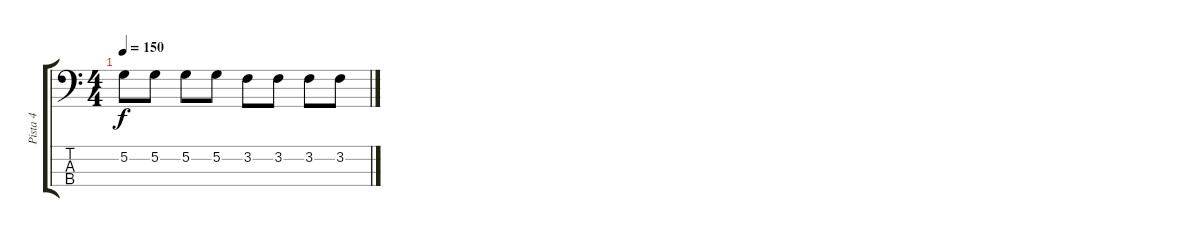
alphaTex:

\track ("Pista 4" "Pista 4") {instrument electricbasspick}
\staff {score tabs}
\tuning (G2 D2 A1 E1) {hide}
\ts (4 4)
\tempo 150
\clef f4
\ks c
5.2.8{dy f} 5.2.8 5.2.8 5.2.8 3.2.8 3.2.8 3.2.8 3.2.8
